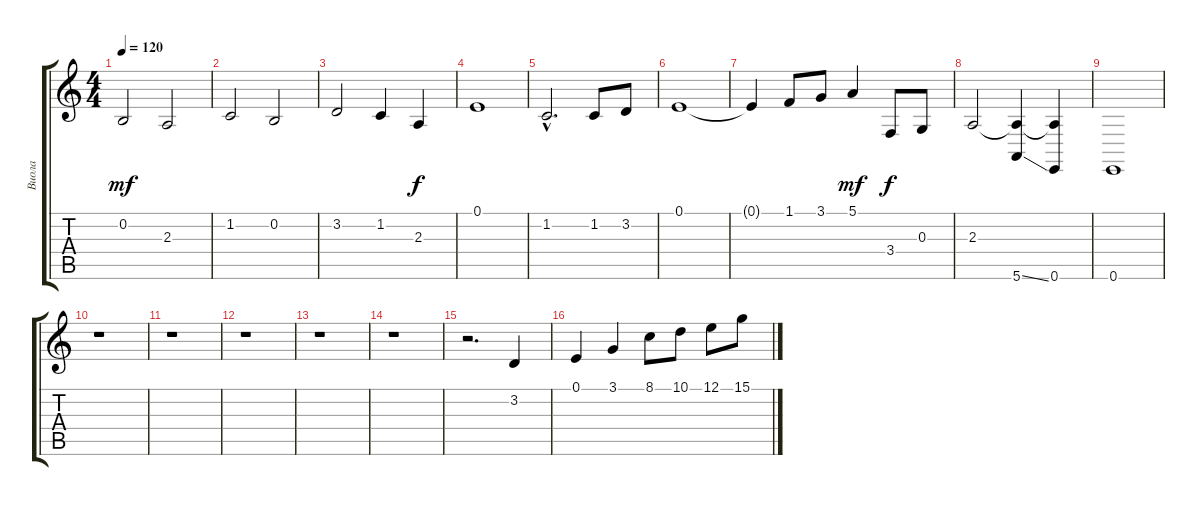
\track ("Виола" "Виола") {instrument viola}
\staff {score tabs}
\tuning (E4 B3 G3 D3 A2 E2) {hide}
\ts (4 4)
\tempo 120
\clef g2
\ks c
0.2.2{dy mf} 2.3.2 |
1.2.2 0.2.2 |
3.2.2 1.2.4 2.3.4{dy f} |
0.1.1 |
1.2{hac}.2{d} 1.2.8 3.2.8 |
0.1.1 |
0.1{t}.4 1.1.8 3.1.8 5.1.4{dy mf} 3.4.8{dy f} 0.3.8 |
2.3.2 (2.3{t} 5.6{ss}).4 (2.3{t} 0.6).4 |
0.6.1 |
r.1 |
r.1 |
r.1 |
r.1 |
r.1 |
r.2{d} 3.2.4 |
0.1.4 3.1.4 8.1.8 10.1.8 12.1.8 15.1.8
